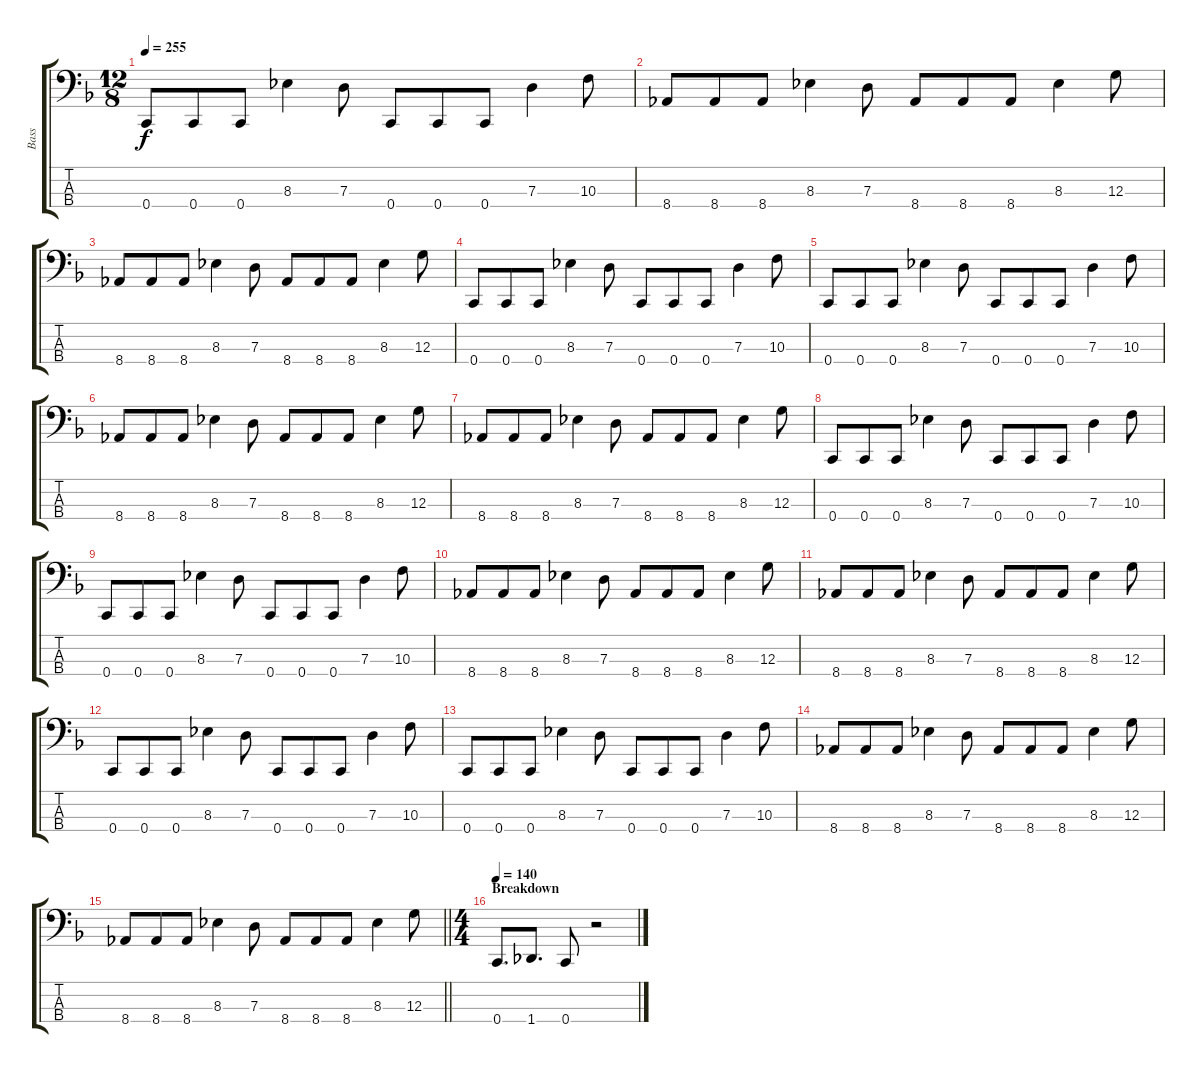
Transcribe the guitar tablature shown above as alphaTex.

\track ("Bass" "Bass") {instrument electricbassfinger}
\staff {score tabs}
\tuning (F2 C2 G1 C1) {hide}
\ts (12 8)
\tempo 255
\clef f4
\ks dminor
0.4.8{dy f} 0.4.8 0.4.8 8.3.4 7.3.8 0.4.8 0.4.8 0.4.8 7.3.4 10.3.8 |
8.4.8 8.4.8 8.4.8 8.3.4 7.3.8 8.4.8 8.4.8 8.4.8 8.3.4 12.3.8 |
8.4.8 8.4.8 8.4.8 8.3.4 7.3.8 8.4.8 8.4.8 8.4.8 8.3.4 12.3.8 |
0.4.8 0.4.8 0.4.8 8.3.4 7.3.8 0.4.8 0.4.8 0.4.8 7.3.4 10.3.8 |
0.4.8 0.4.8 0.4.8 8.3.4 7.3.8 0.4.8 0.4.8 0.4.8 7.3.4 10.3.8 |
8.4.8 8.4.8 8.4.8 8.3.4 7.3.8 8.4.8 8.4.8 8.4.8 8.3.4 12.3.8 |
8.4.8 8.4.8 8.4.8 8.3.4 7.3.8 8.4.8 8.4.8 8.4.8 8.3.4 12.3.8 |
0.4.8 0.4.8 0.4.8 8.3.4 7.3.8 0.4.8 0.4.8 0.4.8 7.3.4 10.3.8 |
0.4.8 0.4.8 0.4.8 8.3.4 7.3.8 0.4.8 0.4.8 0.4.8 7.3.4 10.3.8 |
8.4.8 8.4.8 8.4.8 8.3.4 7.3.8 8.4.8 8.4.8 8.4.8 8.3.4 12.3.8 |
8.4.8 8.4.8 8.4.8 8.3.4 7.3.8 8.4.8 8.4.8 8.4.8 8.3.4 12.3.8 |
0.4.8 0.4.8 0.4.8 8.3.4 7.3.8 0.4.8 0.4.8 0.4.8 7.3.4 10.3.8 |
0.4.8 0.4.8 0.4.8 8.3.4 7.3.8 0.4.8 0.4.8 0.4.8 7.3.4 10.3.8 |
8.4.8 8.4.8 8.4.8 8.3.4 7.3.8 8.4.8 8.4.8 8.4.8 8.3.4 12.3.8 |
\barLineRight lightlight
8.4.8 8.4.8 8.4.8 8.3.4 7.3.8 8.4.8 8.4.8 8.4.8 8.3.4 12.3.8 |
\ts (4 4)
\section ("" "Breakdown")
\tempo 140
0.4.8{d} 1.4.8{d} 0.4.8 r.2
